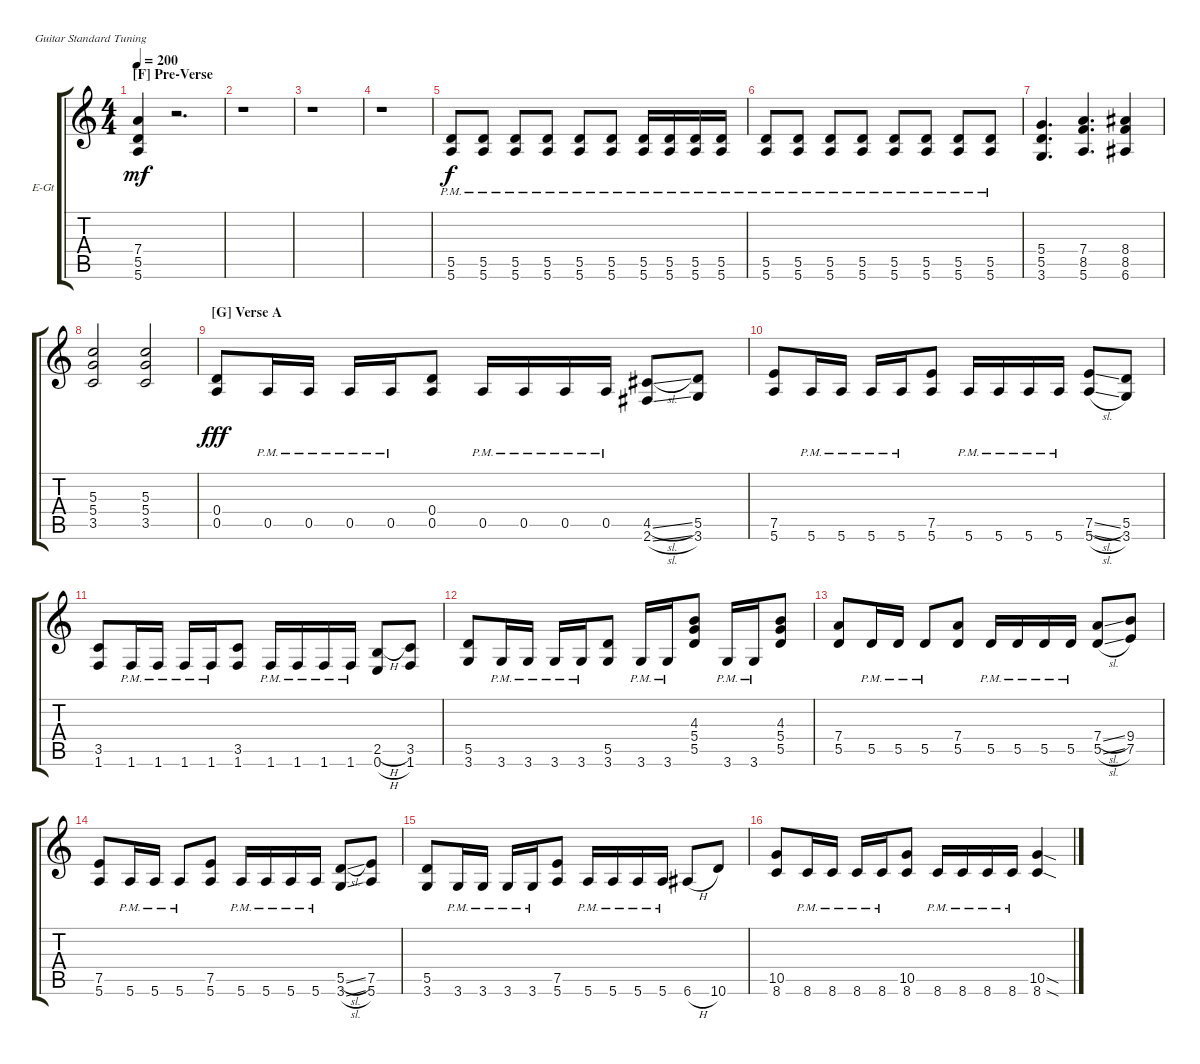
\defaultSystemsLayout 4
\bracketExtendMode groupsimilarinstruments
\firstSystemTrackNameOrientation horizontal
\otherSystemsTrackNameOrientation horizontal
\track ("EADGBE/Standard tuning" "E-Gt") {mute instrument distortionguitar}
\staff {score tabs}
\tuning (E4 B3 G3 D3 A2 E2)
\ts (4 4)
\section ("F" "Pre-Verse")
\tempo 200
\clef g2
\scale
0.333333
\ks c
(5.5 7.4 5.6).4{dy mf} r.2{d} |
\scale
0.333333 r.1 |
\scale
0.333333 r.1 |
\scale
0.333333 r.1 |
\scale
0.333333 (5.5{pm} 5.6{pm}).8{dy f} (5.5{pm} 5.6{pm}).8 (5.5{pm} 5.6{pm}).8 (5.5{pm} 5.6{pm}).8 (5.5{pm} 5.6{pm}).8 (5.5{pm} 5.6{pm}).8 (5.5{pm} 5.6{pm}).16 (5.5{pm} 5.6{pm}).16 (5.5{pm} 5.6{pm}).16 (5.5{pm} 5.6{pm}).16 |
\scale
0.333333 (5.5{pm} 5.6{pm}).8 (5.5{pm} 5.6{pm}).8 (5.5{pm} 5.6{pm}).8 (5.5{pm} 5.6{pm}).8 (5.5{pm} 5.6{pm}).8 (5.5{pm} 5.6{pm}).8 (5.5{pm} 5.6{pm}).8 (5.5{pm} 5.6{pm}).8 |
\scale
0.333333 (3.6 5.4 5.5).4{d} (8.5 7.4 5.6).4{d} (8.5 8.4 6.6).4 |
\scale
0.333333 (3.5 5.3 5.4).2 (3.5 5.3 5.4).2 |
\section ("G" "Verse A")
\scale
0.333333 (0.5 0.4).8{dy fff} 0.5{pm}.16 0.5{pm}.16 0.5{pm}.16 0.5{pm}.16 (0.5 0.4).8 0.5{pm}.16 0.5{pm}.16 0.5{pm}.16 0.5{pm}.16 (2.6{sl} 4.5{sl}).8 (3.6 5.5).8 |
\scale
0.333333 (7.5 5.6).8 5.6{pm}.16 5.6{pm}.16 5.6{pm}.16 5.6{pm}.16 (7.5 5.6).8 5.6{pm}.16 5.6{pm}.16 5.6{pm}.16 5.6{pm}.16 (7.5{sl} 5.6{sl}).8 (3.6 5.5).8 |
\scale
0.333333 (1.6 3.5).8 1.6{pm}.16 1.6{pm}.16 1.6{pm}.16 1.6{pm}.16 (1.6 3.5).8 1.6{pm}.16 1.6{pm}.16 1.6{pm}.16 1.6{pm}.16 (0.6{h} 2.5{h}).8 (1.6 3.5).8 |
\scale
0.333333 (3.6 5.5).8 3.6{pm}.16 3.6{pm}.16 3.6{pm}.16 3.6{pm}.16 (3.6 5.5).8 3.6{pm}.16 3.6{pm}.16 (4.3 5.4 5.5).8 3.6{pm}.16 3.6{pm}.16 (4.3 5.4 5.5).8 |
\scale
0.333333 (7.4 5.5).8 5.5{pm}.16 5.5{pm}.16 5.5{pm}.8 (7.4 5.5).8 5.5{pm}.16 5.5{pm}.16 5.5{pm}.16 5.5{pm}.16 (7.4{sl} 5.5{sl}).8 (9.4 7.5).8 |
\scale
0.333333 (7.5 5.6).8 5.6{pm}.16 5.6{pm}.16 5.6{pm}.8 (7.5 5.6).8 5.6{pm}.16 5.6{pm}.16 5.6{pm}.16 5.6{pm}.16 (3.6{sl} 5.5{sl}).8 (7.5 5.6).8 |
\scale
0.333333 (3.6 5.5).8 3.6{pm}.16 3.6{pm}.16 3.6{pm}.16 3.6{pm}.16 (7.5 5.6).8 5.6{pm}.16 5.6{pm}.16 5.6{pm}.16 5.6{pm}.16 6.6{h}.8 10.6.8 |
\scale
0.333333 (10.5 8.6).8 8.6{pm}.16 8.6{pm}.16 8.6{pm}.16 8.6{pm}.16 (10.5 8.6).8 8.6{pm}.16 8.6{pm}.16 8.6{pm}.16 8.6{pm}.16 (10.5{sod} 8.6{sod}).4
